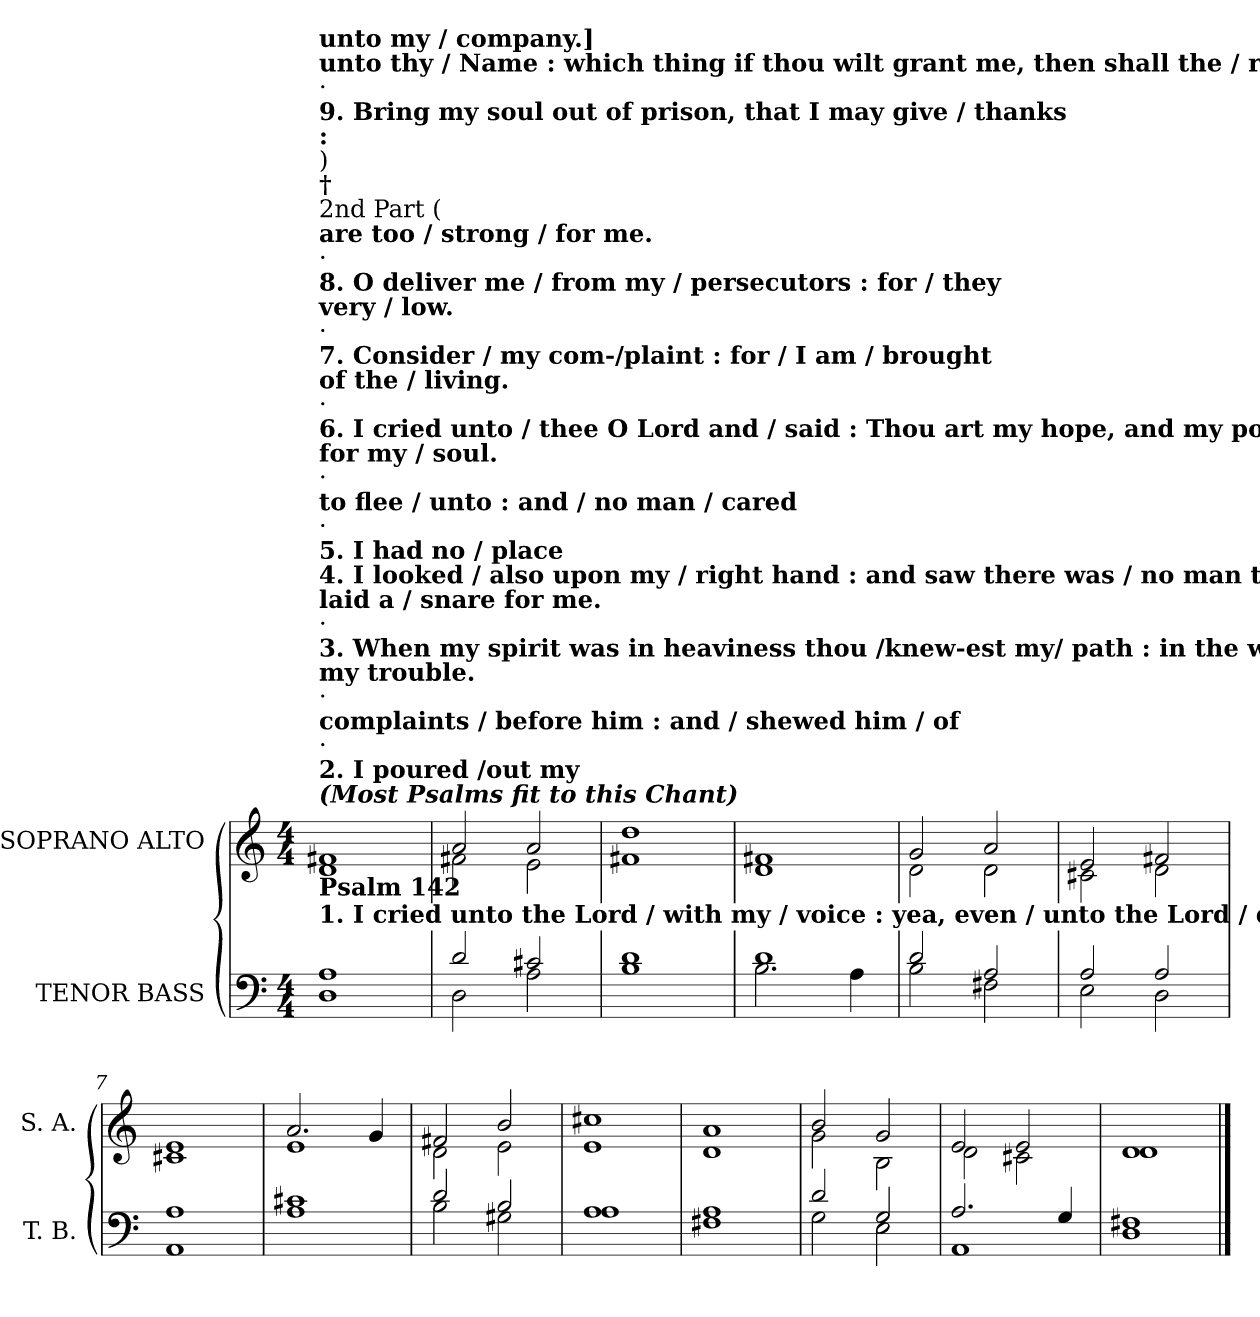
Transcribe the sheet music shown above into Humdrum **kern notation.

**kern	**kern
*part2	*part1
*staff2	*staff1
*I"TENOR BASS	*I"SOPRANO ALTO
*I'T. B.	*I'S. A.
!!LO:PB:g=z
*clefF4	*clefG2
*k[]	*k[]
*C:	*C:
*M4/4	*M4/4
*MM220	*MM220
=1	=1
*^	*^
!	!	!LO:TX:b:B:t=Psalm 142	!
!	!	!LO:TX:Bi:t=(Most Psalms fit to this Chant)	!
!	!	!LO:TX:b:B:t=1. I cried unto the Lord / with my / voice &colon; yea, even / unto the Lord / did I make my suppli- / cation.	!
!	!	!LO:TX:B:t=2. I poured /out my	!
!	!	!LO:TX:t=·	!
!	!	!LO:TX:B:t=complaints / before him &colon; and / shewed him / of	!
!	!	!LO:TX:t=·	!
!	!	!LO:TX:B:t=my trouble.	!
!	!	!LO:TX:B:t=3. When my spirit was in heaviness thou /knew-est my/ path &colon; in the way wherein I / walked have they /pri-vil-y	!
!	!	!LO:TX:t=·	!
!	!	!LO:TX:B:t=laid a / snare for me.	!
!	!	!LO:TX:B:t=4. I looked / also upon my / right hand &colon; and saw    there was / no man that / would know / me.	!
!	!	!LO:TX:B:t=5. I had no / place	!
!	!	!LO:TX:t=·	!
!	!	!LO:TX:B:t=to flee / unto &colon; and / no man / cared	!
!	!	!LO:TX:t=·	!
!	!	!LO:TX:B:t=for my / soul.	!
!	!	!LO:TX:B:t=6. I cried unto / thee O Lord and / said &colon; Thou art my hope, and my portion / in the / land	!
!	!	!LO:TX:t=·	!
!	!	!LO:TX:B:t=of the / living.	!
!	!	!LO:TX:B:t=7. Consider / my com-/plaint &colon; for / I am / brought	!
!	!	!LO:TX:t=·	!
!	!	!LO:TX:B:t=very / low.	!
!	!	!LO:TX:B:t=8. O deliver me / from my / persecutors &colon; for / they	!
!	!	!LO:TX:t=·	!
!	!	!LO:TX:B:t=are too / strong / for me.	!
!	!	!LO:TX:t=2nd Part (	!
!	!	!LO:TX:B:t=†	!
!	!	!LO:TX:t=)	!
!	!	!LO:TX:B:t=&colon;	!
!	!	!LO:TX:B:t=9. Bring my soul out of prison, that I may give / thanks	!
!	!	!LO:TX:t=·	!
!	!	!LO:TX:B:t=unto thy / Name &colon; which thing if thou wilt grant me, then shall the / righteous resort /	!
!	!	!LO:TX:B:t=unto my / company.]	!
1Ai	1Di	1f#Xi	1di
=2	=2	=2	=2
2di/	2Di\	2ai/	2f#Xi\
2c#Xi/	2Ai\	2ai/	2ei\
=3	=3	=3	=3
1di	1Bi	1ddi	1f#Xi
=4	=4	=4	=4
1di	2.Bi\	1f#Xi	1di
.	4Ai\	.	.
=5	=5	=5	=5
2di/	2Bi\	2gi/	2di\
2Ai/	2F#Xi\	2ai/	2di\
=6	=6	=6	=6
2Ai/	2Ei\	2ei/	2c#Xi\
2Ai/	2Di\	2f#Xi/	2di\
=7	=7	=7	=7
1Ai	1AAi	1ei	1c#Xi
=8	=8	=8	=8
1c#Xi	1Ai	2.ai/	1ei
.	.	4gi/	.
=9	=9	=9	=9
2di/	2Bi\	2f#Xi/	2di\
2Bi/	2G#Xi\	2bi/	2ei\
=10	=10	=10	=10
1Ai	1Ai	1cc#Xi	1ei
=11	=11	=11	=11
1Ai	1F#Xi	1ai	1di
=12	=12	=12	=12
2di/	2Gi\	2bi/	2gi\
2Gi/	2Ei\	2gi/	2Bi\
=13	=13	=13	=13
2.Ai/	1AAi	2ei/	2di\
.	.	2ei/	2c#Xi\
4Gi/	.	.	.
=14	=14	=14	=14
1F#Xi	1Di	1di	1di
*v	*v	*	*
*	*v	*v
==	==
*-	*-
